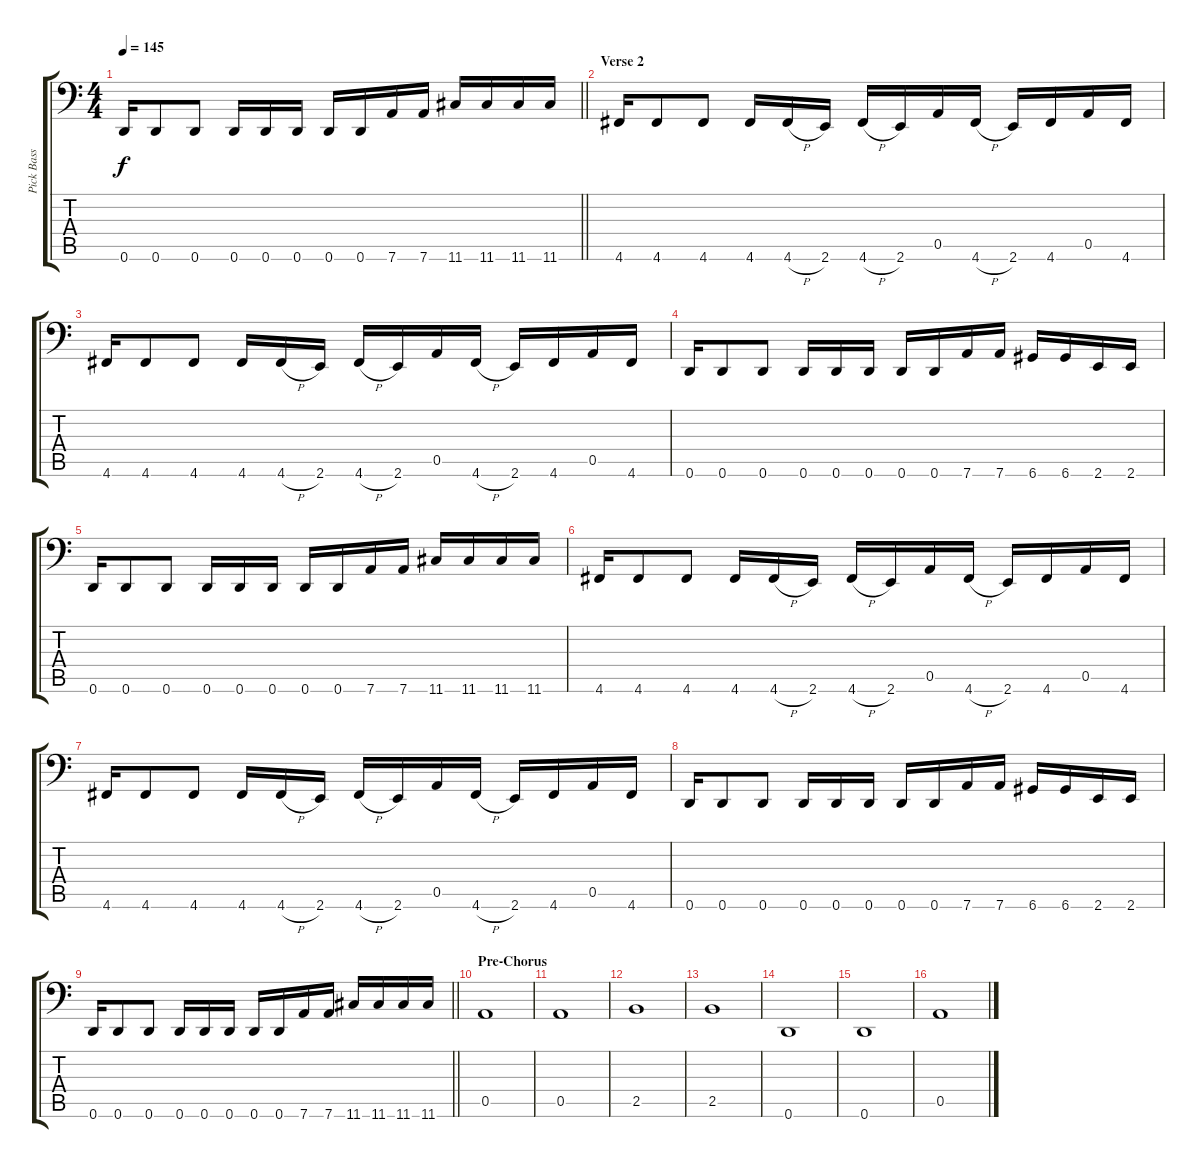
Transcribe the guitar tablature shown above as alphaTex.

\track ("Pick Bass (Approx.)" "Pick Bass ") {instrument electricbassfinger}
\staff {score tabs}
\tuning (E3 B2 G2 D2 A1 D1) {hide}
\ts (4 4)
\tempo 145
\clef f4
\barLineRight lightlight
\ks c
0.6.16{dy f} 0.6.8 0.6.8 0.6.16 0.6.16 0.6.16 0.6.16 0.6.16 7.6.16 7.6.16 11.6.16 11.6.16 11.6.16 11.6.16 |
\section ("" "Verse 2")
4.6.16 4.6.8 4.6.8 4.6.16 4.6{h}.16 2.6.16 4.6{h}.16 2.6.16 0.5.16 4.6{h}.16 2.6.16 4.6.16 0.5.16 4.6.16 |
4.6.16 4.6.8 4.6.8 4.6.16 4.6{h}.16 2.6.16 4.6{h}.16 2.6.16 0.5.16 4.6{h}.16 2.6.16 4.6.16 0.5.16 4.6.16 |
0.6.16 0.6.8 0.6.8 0.6.16 0.6.16 0.6.16 0.6.16 0.6.16 7.6.16 7.6.16 6.6.16 6.6.16 2.6.16 2.6.16 |
0.6.16 0.6.8 0.6.8 0.6.16 0.6.16 0.6.16 0.6.16 0.6.16 7.6.16 7.6.16 11.6.16 11.6.16 11.6.16 11.6.16 |
4.6.16 4.6.8 4.6.8 4.6.16 4.6{h}.16 2.6.16 4.6{h}.16 2.6.16 0.5.16 4.6{h}.16 2.6.16 4.6.16 0.5.16 4.6.16 |
4.6.16 4.6.8 4.6.8 4.6.16 4.6{h}.16 2.6.16 4.6{h}.16 2.6.16 0.5.16 4.6{h}.16 2.6.16 4.6.16 0.5.16 4.6.16 |
0.6.16 0.6.8 0.6.8 0.6.16 0.6.16 0.6.16 0.6.16 0.6.16 7.6.16 7.6.16 6.6.16 6.6.16 2.6.16 2.6.16 |
\barLineRight lightlight
0.6.16 0.6.8 0.6.8 0.6.16 0.6.16 0.6.16 0.6.16 0.6.16 7.6.16 7.6.16 11.6.16 11.6.16 11.6.16 11.6.16 |
\section ("" "Pre-Chorus")
0.5.1 |
0.5.1 |
2.5.1 |
2.5.1 |
0.6.1 |
0.6.1 |
0.5.1
